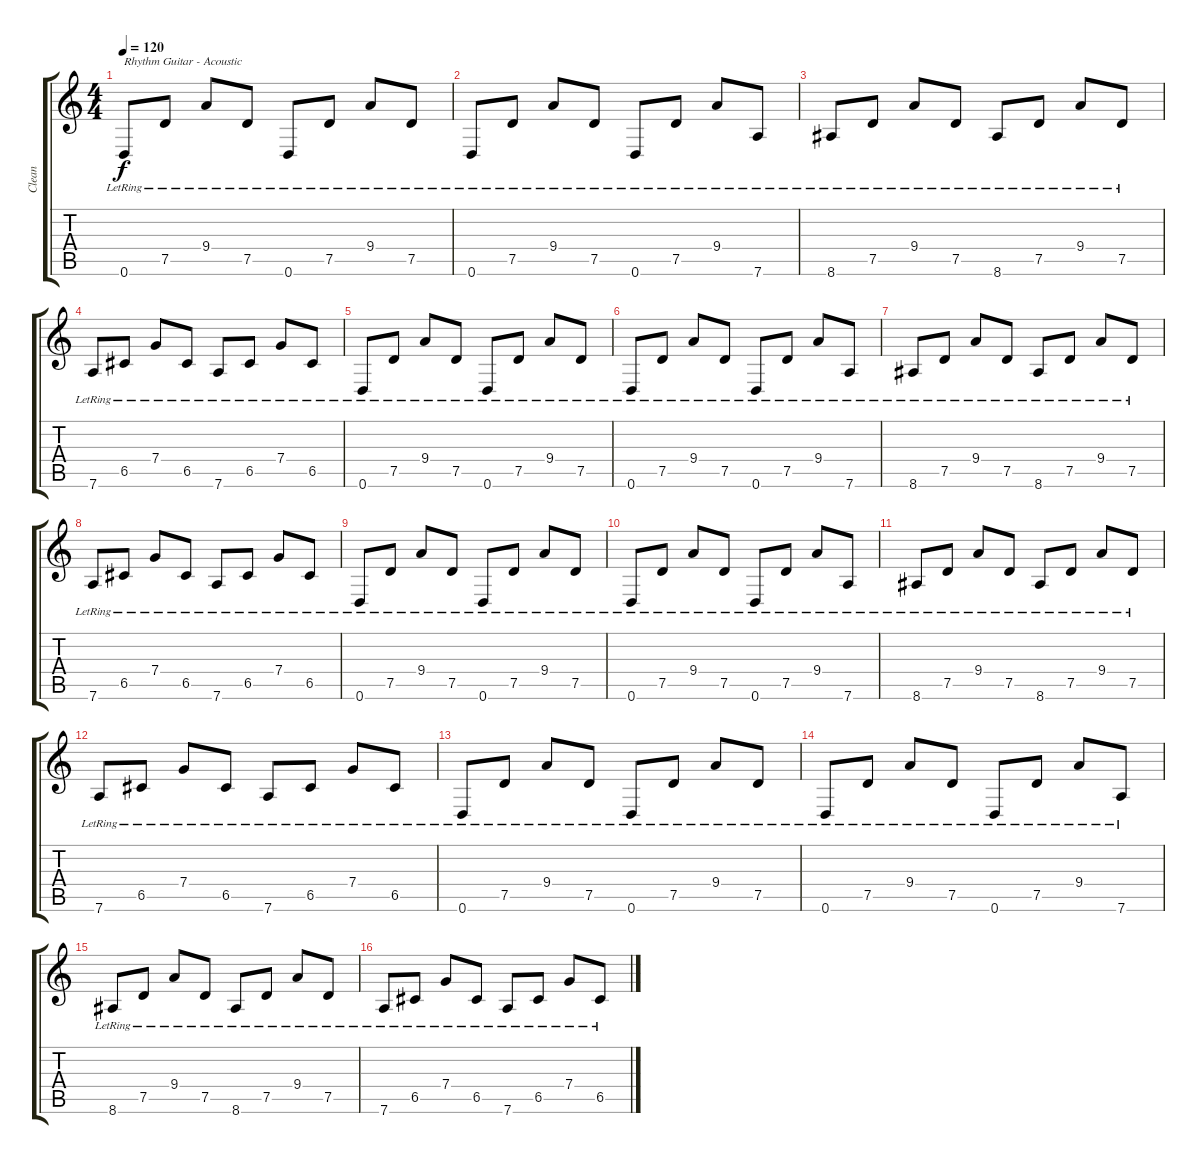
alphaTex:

\track ("Clean" "Clean") {instrument acousticguitarsteel}
\staff {score tabs}
\tuning (D4 A3 F3 C3 G2 D2) {hide}
\ts (4 4)
\tempo 120
\clef g2
\ks c
0.6{lr}.8{txt "Rhythm Guitar - Acoustic" dy f instrument acousticguitarsteel} 7.5{lr}.8 9.4{lr}.8 7.5{lr}.8 0.6{lr}.8 7.5{lr}.8 9.4{lr}.8 7.5{lr}.8 |
0.6{lr}.8 7.5{lr}.8 9.4{lr}.8 7.5{lr}.8 0.6{lr}.8 7.5{lr}.8 9.4{lr}.8 7.6{lr}.8 |
8.6{lr}.8 7.5{lr}.8 9.4{lr}.8 7.5{lr}.8 8.6{lr}.8 7.5{lr}.8 9.4{lr}.8 7.5{lr}.8 |
7.6{lr}.8 6.5{lr}.8 7.4{lr}.8 6.5{lr}.8 7.6{lr}.8 6.5{lr}.8 7.4{lr}.8 6.5{lr}.8 |
0.6{lr}.8 7.5{lr}.8 9.4{lr}.8 7.5{lr}.8 0.6{lr}.8 7.5{lr}.8 9.4{lr}.8 7.5{lr}.8 |
0.6{lr}.8 7.5{lr}.8 9.4{lr}.8 7.5{lr}.8 0.6{lr}.8 7.5{lr}.8 9.4{lr}.8 7.6{lr}.8 |
8.6{lr}.8 7.5{lr}.8 9.4{lr}.8 7.5{lr}.8 8.6{lr}.8 7.5{lr}.8 9.4{lr}.8 7.5{lr}.8 |
7.6{lr}.8 6.5{lr}.8 7.4{lr}.8 6.5{lr}.8 7.6{lr}.8 6.5{lr}.8 7.4{lr}.8 6.5{lr}.8 |
0.6{lr}.8 7.5{lr}.8 9.4{lr}.8 7.5{lr}.8 0.6{lr}.8 7.5{lr}.8 9.4{lr}.8 7.5{lr}.8 |
0.6{lr}.8 7.5{lr}.8 9.4{lr}.8 7.5{lr}.8 0.6{lr}.8 7.5{lr}.8 9.4{lr}.8 7.6{lr}.8 |
8.6{lr}.8 7.5{lr}.8 9.4{lr}.8 7.5{lr}.8 8.6{lr}.8 7.5{lr}.8 9.4{lr}.8 7.5{lr}.8 |
7.6{lr}.8 6.5{lr}.8 7.4{lr}.8 6.5{lr}.8 7.6{lr}.8 6.5{lr}.8 7.4{lr}.8 6.5{lr}.8 |
0.6{lr}.8 7.5{lr}.8 9.4{lr}.8 7.5{lr}.8 0.6{lr}.8 7.5{lr}.8 9.4{lr}.8 7.5{lr}.8 |
0.6{lr}.8 7.5{lr}.8 9.4{lr}.8 7.5{lr}.8 0.6{lr}.8 7.5{lr}.8 9.4{lr}.8 7.6{lr}.8 |
8.6{lr}.8 7.5{lr}.8 9.4{lr}.8 7.5{lr}.8 8.6{lr}.8 7.5{lr}.8 9.4{lr}.8 7.5{lr}.8 |
7.6{lr}.8 6.5{lr}.8 7.4{lr}.8 6.5{lr}.8 7.6{lr}.8 6.5{lr}.8 7.4{lr}.8 6.5{lr}.8
